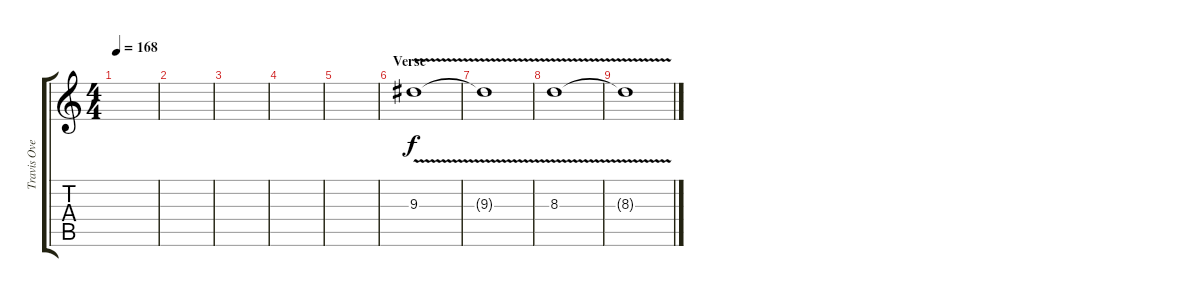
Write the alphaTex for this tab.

\track ("Travis Overdub" "Travis Ove") {instrument distortionguitar}
\staff {score tabs}
\tuning (Eb4 Bb3 Gb3 Db3 Ab2 Eb2) {hide}
\ts (4 4)
\tempo 168
\clef g2
\ks c
|
|
|
|
|
\section ("" "Verse")
9.3{v}.1 |
9.3{t}.1 |
8.3{v}.1 |
8.3{t}.1
